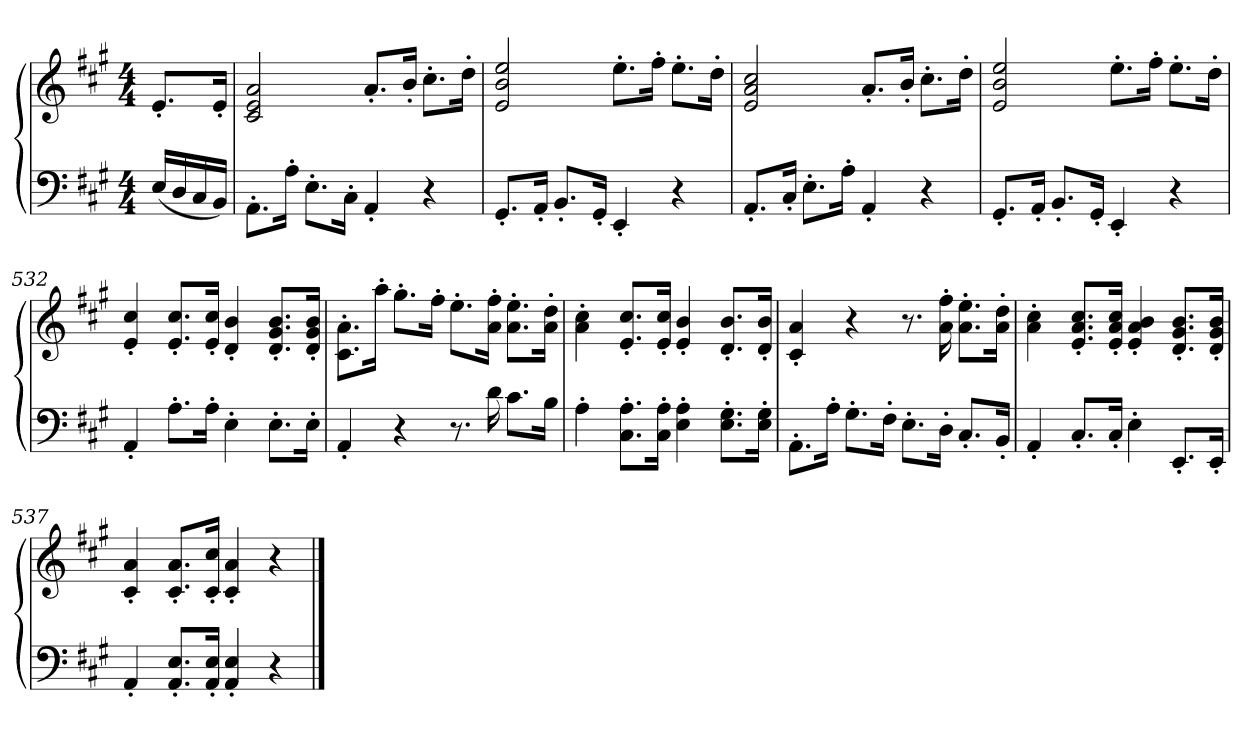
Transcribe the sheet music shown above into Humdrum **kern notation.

**kern	**kern
*part1	*part1
*staff2	*staff1
*clefF4	*clefG2
*k[f#c#g#]	*k[f#c#g#]
*A:	*A:
*M4/4	*M4/4
=	=
(16ELL	8.e'L
16D	.
16C#	.
16BBJJ)	16e'Jk
=528	=528
8.AA'L	2c# 2e 2a
16A'Jk	.
8.E'L	.
16C#'Jk	.
4AA'	8.a'L
.	16b'Jk
4r	8.cc#'L
.	16dd'Jk
=529	=529
8.GG#'L	2e 2b 2ee
16AA'Jk	.
8.BB'L	.
16GG#'Jk	.
4EE'	8.ee'L
.	16ff#'Jk
4r	8.ee'L
.	16dd'Jk
=530	=530
8.AA'L	2e 2a 2cc#
16C#'Jk	.
8.E'L	.
16A'Jk	.
4AA'	8.a'L
.	16b'Jk
4r	8.cc#'L
.	16dd'Jk
=531	=531
8.GG#'L	2e 2b 2ee
16AA'Jk	.
8.BB'L	.
16GG#'Jk	.
4EE'	8.ee'L
.	16ff#'Jk
4r	8.ee'L
.	16dd'Jk
=532	=532
4AA'	4e' 4cc#'
8.A'L	8.e' 8.cc#'L
16A'Jk	16e' 16cc#'Jk
4E'	4d' 4b'
8.E'L	8.d' 8.g#' 8.b'L
16E'Jk	16d' 16g#' 16b'Jk
=533	=533
4AA'	8.c#' 8.a'L
.	16aa'Jk
4r	8.gg#'L
.	16ff#'Jk
8.r	8.ee'L
16d	16a' 16ff#'Jk
8.c#L	8.a' 8.ee'L
16BJk	16a' 16dd'Jk
=534	=534
4A'	4a' 4cc#'
8.C#' 8.A'L	8.e' 8.cc#'L
16C#' 16A'Jk	16e' 16cc#'Jk
4E' 4A'	4e' 4b'
8.E' 8.G#'L	8.d' 8.b'L
16E' 16G#'Jk	16d' 16b'Jk
=535	=535
8.AA'L	4c#' 4a'
16A'Jk	.
8.G#'L	4r
16F#'Jk	.
8.E'L	8.r
16D'Jk	16a' 16ff#'
8.C#'L	8.a' 8.ee'L
16BB'Jk	16a' 16dd'Jk
=536	=536
4AA'	4a' 4cc#'
8.C#'L	8.e' 8.a' 8.cc#'L
16C#'Jk	16e' 16a' 16cc#'Jk
4E'	4e' 4a' 4b'
8.EE'L	8.d' 8.g#' 8.b'L
16EE'Jk	16d' 16g#' 16b'Jk
=537	=537
4AA'	4c#' 4a'
8.AA' 8.E'L	8.c#' 8.a'L
16AA' 16E'Jk	16c#' 16cc#'Jk
4AA' 4E'	4c#' 4a'
4r	4r
==	==
*-	*-
